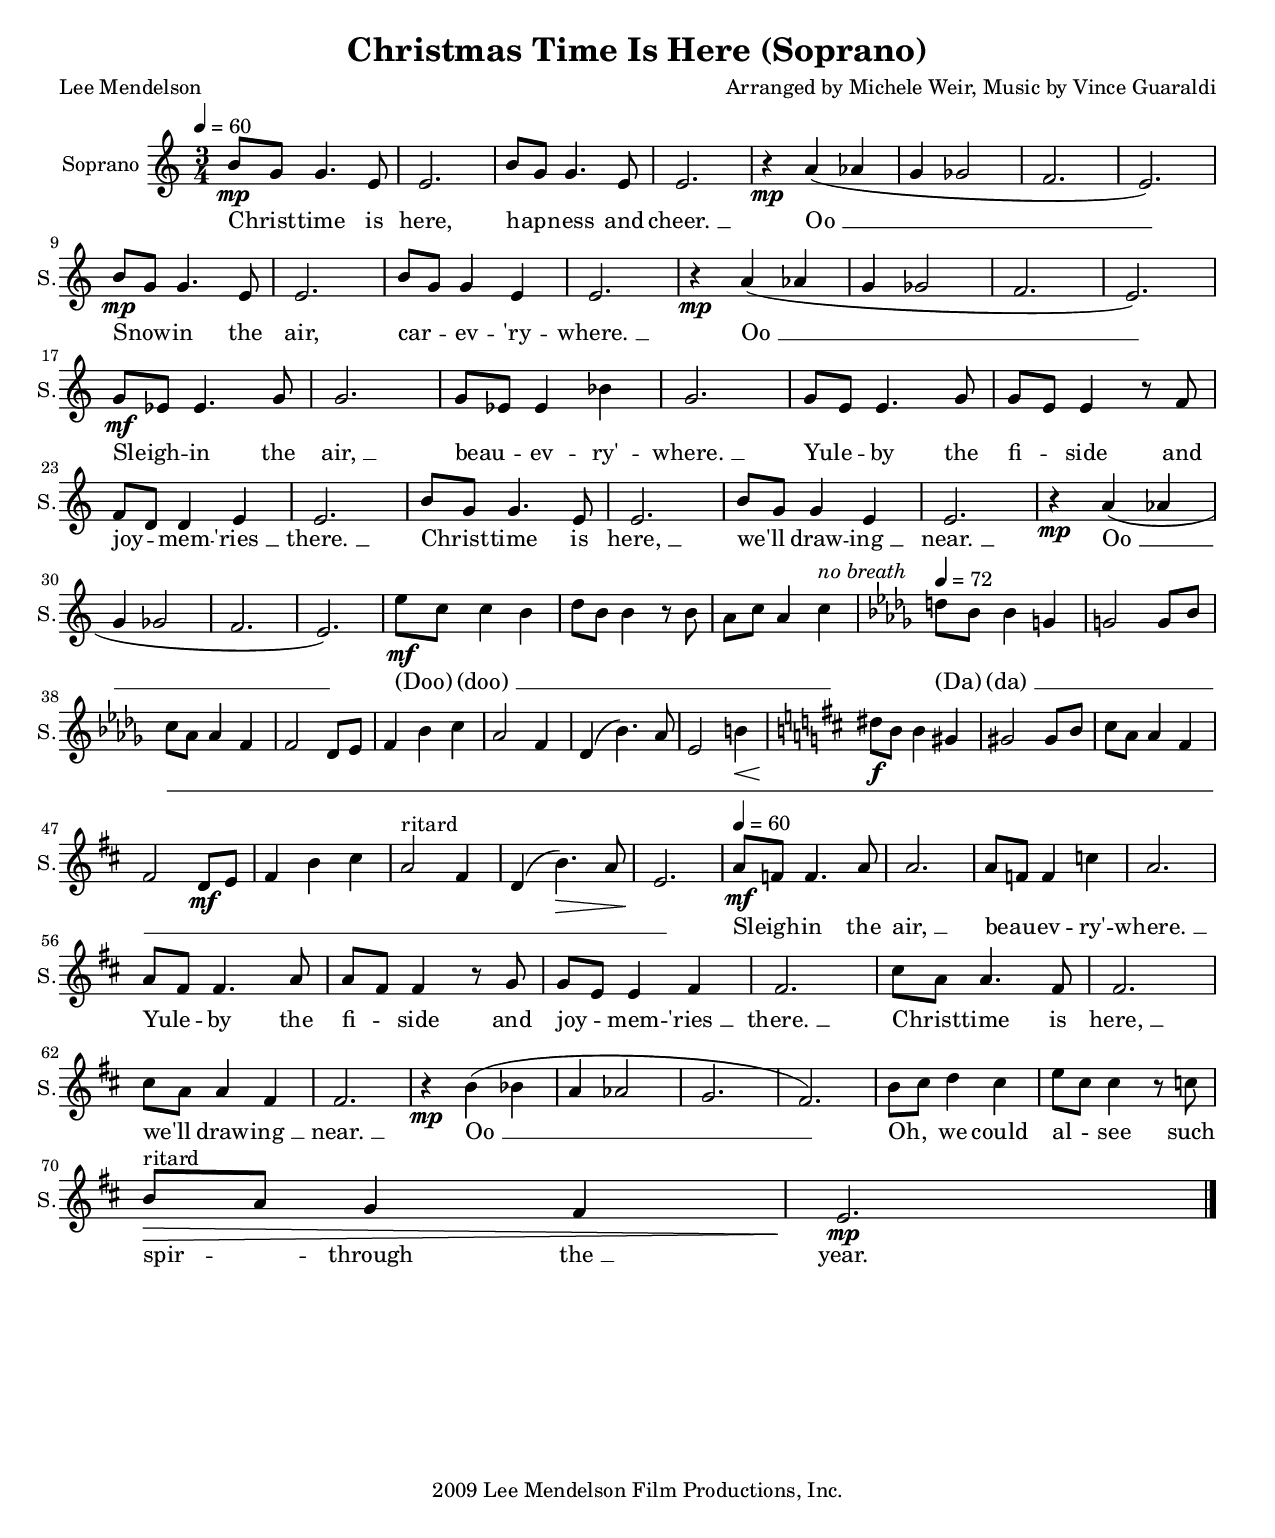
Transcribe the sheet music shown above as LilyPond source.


\version "2.18.2"
% automatically converted by musicxml2ly from Christmas_Time_Is_Here_Soprano.mxl

\header {
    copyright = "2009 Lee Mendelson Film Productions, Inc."
    encodingdate = "2015-10-12"
    title = "Christmas Time Is Here (Soprano)"
    encodingsoftware = "MuseScore 2.0.2"
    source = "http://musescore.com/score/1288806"
    composer = "Arranged by Michele Weir, Music by Vince Guaraldi"
    poet = "Lee Mendelson"
    }

%#(set-global-staff-size 20.0750126457)
#(set-global-staff-size 18)

\paper {
    paper-width = 21.59\cm
    paper-height = 27.94\cm
    top-margin = 1.0\cm
    bottom-margin = 2.0\cm
    left-margin = 1.0\cm
    right-margin = 1.0\cm
    }
\layout {
    \context { \Score
        autoBeaming = ##f
        }
    }
PartPOneVoiceOne =  \relative b' {
    \clef "treble" \key c \major \time 3/4 | % 1
    \tempo 4=60 b8 \mp [ g8 ] g4. e8 | % 2
    e2. | % 3
    b'8 [ g8 ] g4. e8 | % 4
    e2. | % 5
    r4 \mp a4 ( as4 | % 6
    g4 ges2 | % 7
    f2. | % 8
    e2. ) \break | % 9
    b'8 \mp [ g8 ] g4. e8 | \barNumberCheck #10
    e2. | % 11
    b'8 [ g8 ] g4 e4 | % 12
    e2. | % 13
    r4 \mp a4 ( as4 | % 14
    g4 ges2 | % 15
    f2. | % 16
    e2. ) \break | % 17
    g8 \mf [ es8 ] es4. g8 | % 18
    g2. | % 19
    g8 [ es8 ] es4 bes'4 | \barNumberCheck #20
    g2. | % 21
    g8 [ e8 ] e4. g8 | % 22
    g8 [ e8 ] e4 r8 f8 \break | % 23
    f8 [ d8 ] d4 e4 | % 24
    e2. | % 25
    b'8 [ g8 ] g4. e8 | % 26
    e2. | % 27
    b'8 [ g8 ] g4 e4 | % 28
    e2. | % 29
    r4 \mp a4 ( as4 \break | \barNumberCheck #30
    g4 ges2 | % 31
    f2. | % 32
    e2. ) | % 33
    e'8 \mf [ c8 ] c4 b4 | % 34
    d8 [ b8 ] b4 r8 b8 | % 35
    a8 [ c8 ] a4 c4 ^\markup{ \italic {no breath} } | % 36
    \key des \major | % 36
    \tempo 4=72 d8 [ bes8 ] bes4 g4 | % 37
    g2 g8 [ bes8 ] \break | % 38
    c8 [ as8 ] as4 f4 | % 39
    f2 des8 [ es8 ] | \barNumberCheck #40
    f4 bes4 c4 | % 41
    as2 f4 | % 42
    des4 ( bes'4. ) as8 | % 43
    es2 b'4 \< | % 44
    \key d \major | % 44
    dis8 \! \f [ b8 ] b4 gis4 | % 45
    gis2 gis8 [ b8 ] | % 46
    cis8 [ a8 ] a4 fis4 \break | % 47
    fis2 d8 \mf [ e8 ] | % 48
    fis4 b4 cis4 | % 49
    a2 ^"ritard" fis4 | \barNumberCheck #50
    d4 ( b'4. \> ) a8 | % 51
    e2. \! | % 52
    \tempo 4=60 | % 52
    a8 \mf [ f8 ] f4. a8 | % 53
    a2. | % 54
    a8 [ f8 ] f4 c'4 | % 55
    a2. \break | % 56
    a8 [ fis8 ] fis4. a8 | % 57
    a8 [ fis8 ] fis4 r8 g8 | % 58
    g8 [ e8 ] e4 fis4 | % 59
    fis2. | \barNumberCheck #60
    cis'8 [ a8 ] a4. fis8 | % 61
    fis2. \break | % 62
    cis'8 [ a8 ] a4 fis4 | % 63
    fis2. | % 64
    r4 \mp b4 ( bes4 | % 65
    a4 as2 | % 66
    g2. | % 67
    fis2. ) | % 68
    b8 [ cis8 ] d4 cis4 | % 69
    e8 [ cis8 ] cis4 r8 c8 \break | \barNumberCheck #70
    b8 ^"ritard" \> [ a8 ] g4 fis4 | % 71
    e2. \! \mp \bar "|."
    }

PartPOneVoiceOneLyricsOne =  \lyricmode { Christ -- time is "here," hap
    -- ness and "cheer. " __ "Oo " __ Snow -- in the "air," car -- ev --
    "'ry" -- "where. " __ "Oo " __ Sleigh -- in the "air, " __ beau --
    ev -- "ry'" -- "where. " __ Yule -- by the fi -- side and joy -- mem
    -- "'ries " __ "there. " __ Christ -- time is "here, " __ "we'll"
    draw -- "ing " __ "near. " __ "Oo " __ "(Doo)" "(doo) " __ \skip4
    \skip4 \skip4 \skip4 \skip4 \skip4 \skip4 "(Da)" "(da) " __ \skip4
    \skip4 \skip4 \skip4 \skip4 \skip4 \skip4 \skip4 \skip4 \skip4
    \skip4 \skip4 \skip4 \skip4 \skip4 \skip4 \skip4 \skip4 \skip4
    \skip4 \skip4 \skip4 \skip4 \skip4 \skip4 \skip4 \skip4 \skip4
    \skip4 \skip4 \skip4 \skip4 \skip4 \skip4 \skip4 Sleigh -- in the
    "air, " __ beau -- ev -- "ry'" -- "where. " __ Yule -- by the fi --
    side and joy -- mem -- "'ries " __ "there. " __ Christ -- time is
    "here, " __ "we'll" draw -- "ing " __ "near. " __ "Oo " __ "Oh," we
    could al -- see such spir -- through "the " __ "year." }

% The score definition
\score {
    <<
        \new Staff <<
            \set Staff.instrumentName = "Soprano"
            \set Staff.shortInstrumentName = "S."
            \context Staff << 
                \context Voice = "PartPOneVoiceOne" { \PartPOneVoiceOne }
                \new Lyrics \lyricsto "PartPOneVoiceOne" \PartPOneVoiceOneLyricsOne
                >>
            >>
        
        >>
    \layout {}
    % To create MIDI output, uncomment the following line:
    %  \midi {}
    }

